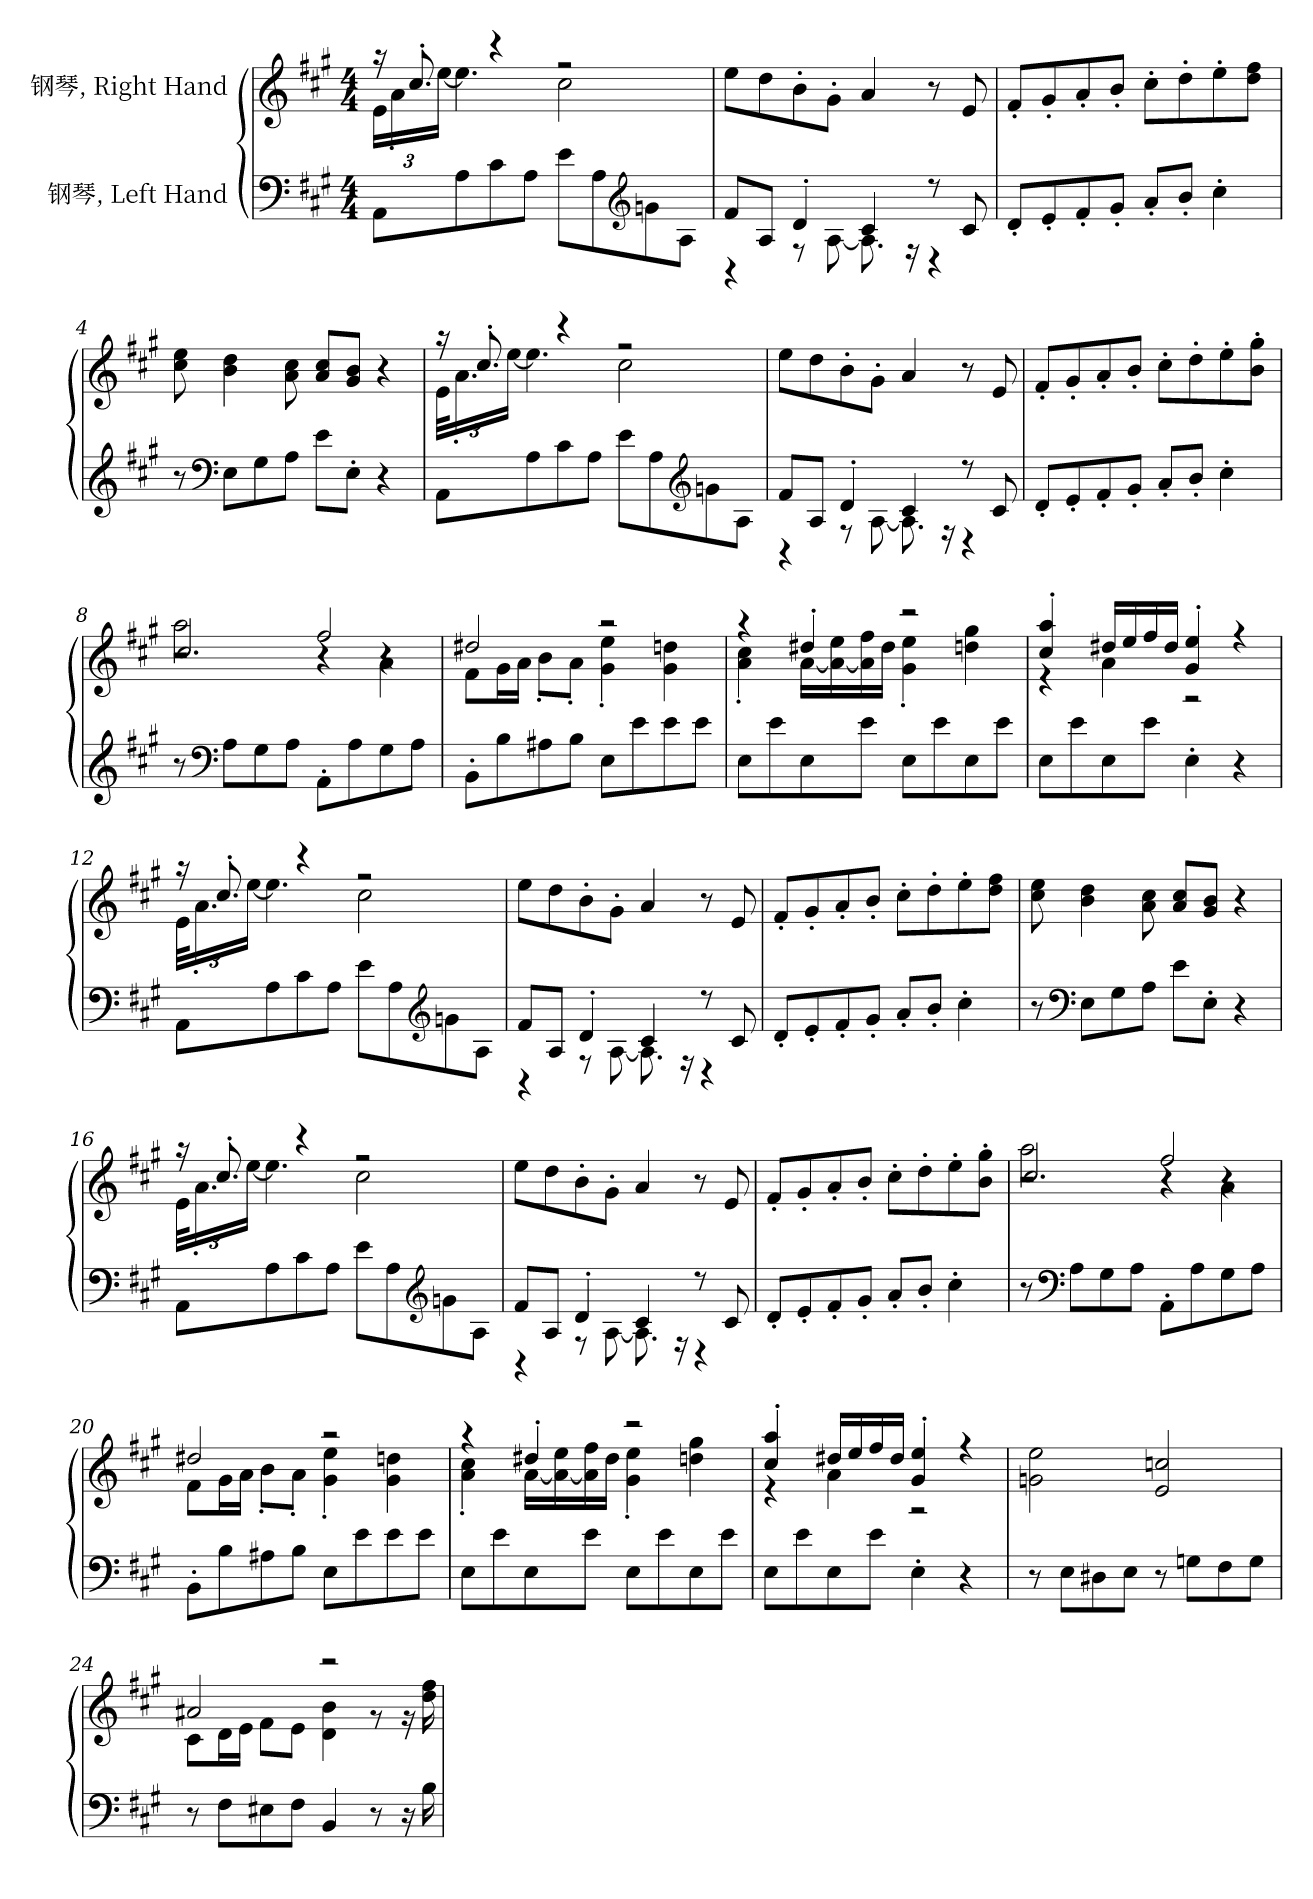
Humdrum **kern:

**kern	**kern
*part2	*part1
*staff2	*staff1
*I"钢琴, Left Hand	*I"钢琴, Right Hand
*clefF4	*clefG2
*k[f#c#g#]	*k[f#c#g#]
*M4/4	*M4/4
*MM130	*MM130
=1	=1
*	*^
*	*	*Xbrackettup
8AA\L	16r	24e\LL
.	.	24a'\
.	8.cc#'/	.
.	.	[24ee\JJ
8A\	.	4.ee\]
8c#\	4r	.
8A\J	.	.
8e\L	2r	2cc#\
8A\	.	.
*clefG2	*	*
8gn\	.	.
8A\J	.	.
*	*v	*v
=2	=2
*^	*
8f#/L	4r	8ee\L
8A/J	.	8dd\
4d'/	8r	8b'\
.	[8A\	8g#'\J
4c#/	8.A\]	4a/
.	16r	.
8r	4r	8r
8c#/	.	8e/
*v	*v	*
!!LO:LB:g=z
=3	=3
8d'/L	8f#'/L
8e'/	8g#'/
8f#'/	8a'/
8g#'/J	8b'/J
8a'/L	8cc#'\L
8b'/J	8dd'\
4cc#'\	8ee'\
.	8dd\ 8ff#\J
=4	=4
8r	8cc#\ 8ee\
*clefF4	*
8E\L	4b\ 4dd\
8G#\	.
8A\J	8a\ 8cc#\
8e\L	8a/ 8cc#/L
8E'\J	8g#/ 8b/J
4r	4r
=5	=5
*	*^
8AA\L	16r	48e\KLL
.	.	24.a'\
.	8.cc#'/	.
.	.	[24ee\JJ
8A\	.	4.ee\]
8c#\	4r	.
8A\J	.	.
8e\L	2r	2cc#\
8A\	.	.
*clefG2	*	*
8gn\	.	.
8A\J	.	.
*	*v	*v
=6	=6
*^	*
8f#/L	4r	8ee\L
8A/J	.	8dd\
4d'/	8r	8b'\
.	[8A\	8g#'\J
4c#/	8.A\]	4a/
.	16r	.
8r	4r	8r
8c#/	.	8e/
*v	*v	*
!!LO:LB:g=z
=7	=7
8d'/L	8f#'/L
8e'/	8g#'/
8f#'/	8a'/
8g#'/J	8b'/J
8a'/L	8cc#'\L
8b'/J	8dd'\
4cc#'\	8ee'\
.	8b\' 8gg#\'J
=8	=8
*	*^
*	*	*^
8r	2r	2aa\	2.cc#/
*clefF4	*	*	*
8A\L	.	.	.
8G#\	.	.	.
8A\J	.	.	.
8AA'\L	2ff#/	4r	.
8A\	.	.	.
8G#\	.	4a\	4r
8A\J	.	.	.
*	*	*v	*v
=9	=9	=9
8BB'\L	2dd#X/	8f#\L
8B\	.	16g#\L
.	.	16a\JJ
8A#X\	.	8b'\L
8B\J	.	8a'\J
8E\L	2r	4g#\' 4ee\'
8e\	.	.
8e\	.	4g#\ 4ddn\
8e\J	.	.
=10	=10	=10
8E\L	4r	4a\' 4cc#\'
8e\	.	.
8E\	4dd#X'/	[16a\LL
.	.	16a\_ 16ee\
8e\J	.	16a\] 16ff#\
.	.	16dd#\JJ
8E\L	2r	4g#\' 4ee\'
8e\	.	.
8E\	.	4ddn\ 4gg#\
8e\J	.	.
!!LO:LB:g=z	!!
=11	=11	=11
8E\L	4cc#/' 4aa/'	4r
8e\	.	.
8E\	16dd#X/LL	4a\
.	16ee/	.
8e\J	16ff#/	.
.	16dd#/JJ	.
4E'\	4g#/' 4ee/'	2r
4r	4r	.
=12	=12	=12
8AA\L	16r	48e\KLL
.	.	24.a'\
.	8.cc#'/	.
.	.	[24ee\JJ
8A\	.	4.ee\]
8c#\	4r	.
8A\J	.	.
8e\L	2r	2cc#\
8A\	.	.
*clefG2	*	*
8gn\	.	.
8A\J	.	.
*	*v	*v
=13	=13
*^	*
8f#/L	4r	8ee\L
8A/J	.	8dd\
4d'/	8r	8b'\
.	[8A\	8g#'\J
4c#/	8.A\]	4a/
.	16r	.
8r	4r	8r
8c#/	.	8e/
*v	*v	*
=14	=14
8d'/L	8f#'/L
8e'/	8g#'/
8f#'/	8a'/
8g#'/J	8b'/J
8a'/L	8cc#'\L
8b'/J	8dd'\
4cc#'\	8ee'\
.	8dd\ 8ff#\J
!!LO:LB:g=z
=15	=15
8r	8cc#\ 8ee\
*clefF4	*
8E\L	4b\ 4dd\
8G#\	.
8A\J	8a\ 8cc#\
8e\L	8a/ 8cc#/L
8E'\J	8g#/ 8b/J
4r	4r
=16	=16
*	*^
8AA\L	16r	48e\KLL
.	.	24.a'\
.	8.cc#'/	.
.	.	[24ee\JJ
8A\	.	4.ee\]
8c#\	4r	.
8A\J	.	.
8e\L	2r	2cc#\
8A\	.	.
*clefG2	*	*
8gn\	.	.
8A\J	.	.
*	*v	*v
=17	=17
*^	*
8f#/L	4r	8ee\L
8A/J	.	8dd\
4d'/	8r	8b'\
.	[8A\	8g#'\J
4c#/	8.A\]	4a/
.	16r	.
8r	4r	8r
8c#/	.	8e/
*v	*v	*
=18	=18
8d'/L	8f#'/L
8e'/	8g#'/
8f#'/	8a'/
8g#'/J	8b'/J
8a'/L	8cc#'\L
8b'/J	8dd'\
4cc#'\	8ee'\
.	8b\' 8gg#\'J
!!LO:LB:g=z
=19	=19
*	*^
*	*	*^
8r	2r	2aa\	2.cc#/
*clefF4	*	*	*
8A\L	.	.	.
8G#\	.	.	.
8A\J	.	.	.
8AA'\L	2ff#/	4r	.
8A\	.	.	.
8G#\	.	4a\	4r
8A\J	.	.	.
*	*	*v	*v
=20	=20	=20
8BB'\L	2dd#X/	8f#\L
8B\	.	16g#\L
.	.	16a\JJ
8A#X\	.	8b'\L
8B\J	.	8a'\J
8E\L	2r	4g#\' 4ee\'
8e\	.	.
8e\	.	4g#\ 4ddn\
8e\J	.	.
=21	=21	=21
8E\L	4r	4a\' 4cc#\'
8e\	.	.
8E\	4dd#X'/	[16a\LL
.	.	16a\_ 16ee\
8e\J	.	16a\] 16ff#\
.	.	16dd#\JJ
8E\L	2r	4g#\' 4ee\'
8e\	.	.
8E\	.	4ddn\ 4gg#\
8e\J	.	.
=22	=22	=22
8E\L	4cc#/' 4aa/'	4r
8e\	.	.
8E\	16dd#X/LL	4a\
.	16ee/	.
8e\J	16ff#/	.
.	16dd#/JJ	.
4E'\	4g#/' 4ee/'	2r
4r	4r	.
*	*v	*v
!!LO:PB:g=z
=23	=23
8r	2gn\ 2ee\
8E\L	.
8D#X\	.
8E\J	.
8r	2e/ 2ccn/
8Gn\L	.
8F#\	.
8G\J	.
=24	=24
*	*^
8r	2a#X/	8c#\L
8F#\L	.	16d\L
.	.	16e\JJ
8E#X\	.	8f#\L
8F#\J	.	8e\J
4BB/	2r	4d\ 4b\
8r	.	8r
16r	.	16r
16B\	.	16dd\ 16ff#\
*	*v	*v
=	=
*-	*-
